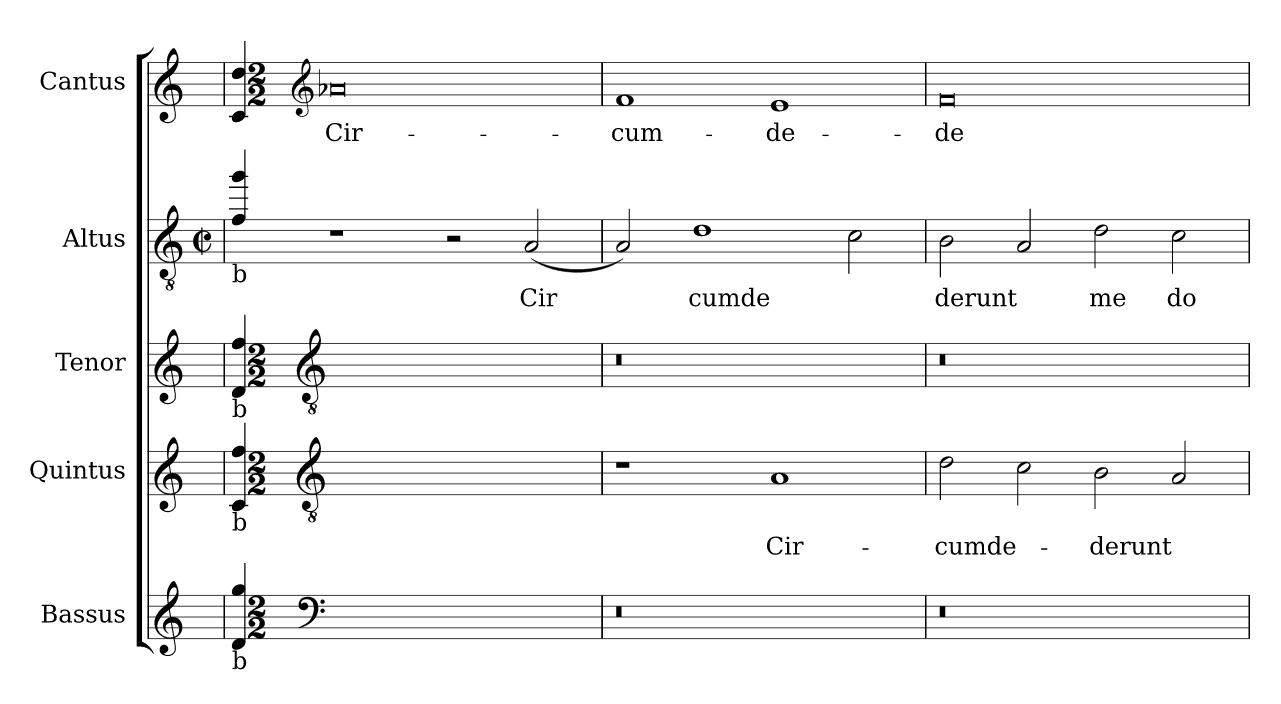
**kern	**kern	**text	**kern	**kern	**text	**kern	**text
*part5	*part4	*part4	*part3	*part2	*part2	*part1	*part1
*staff5	*staff4	*staff4	*staff3	*staff2	*staff2	*staff1	*staff1
*I"Bassus	*I"Quintus	*	*I"Tenor	*I"Altus	*	*I"Cantus	*
!!LO:PB:g=z
*stria5	*stria5	*	*stria5	*stria5	*	*stria5	*
*	*	*	*	*clefGv2	*	*	*
*	*	*	*	*M2/2	*	*	*
*	*	*	*	*met(c|)	*	*	*
=1	=1	=1!	=1	=1	=1!	=1!	=1!
!	!	!	!	!LO:TX:b:t=b	!	!	!
!	!	!	!LO:TX:b:t=b	!	!	!	!
!	!LO:TX:b:t=b	!	!	!	!	!	!
!LO:TX:b:t=b	!	!	!	!	!	!	!
4gg/ 4d/	4ff/ 4c/	.	4ff/ 4d/	4gg/ 4f/	.	4dd/ 4c/	.
*clefF4	*clefGv2	*	*clefGv2	*	*	*clefG2	*
*M2/2	*M2/2	*	*M2/2	*	*	*M2/2	*
*met(c|)	*met(c|)	*	*met(c|)	*	*	*met(c|)	*
!	!	!	!	!	!	!	!LO:LY:b:cj
0ryy	0ryy	.	0ryy	1r	.	0a-X	Cir-
.	.	.	.	2r	.	.	.
!	!	!	!	!	!LO:LY:b	!	!
.	.	.	.	(<2A/	Cir	.	.
=2	=2	=2	=2	=2	=2	=2	=2
!	!	!	!	!	!	!	!LO:LY:b:cj
0r	1r	.	0r	2A/)	.	1f	-cum-
!	!	!	!	!	!LO:LY:b:cj	!	!
.	.	.	.	1d	cumde	.	.
!	!	!LO:LY:b:cj	!	!	!	!	!LO:LY:b:cj
.	1A	Cir-	.	.	.	1e	-de-
.	.	.	.	2c\	.	.	.
=3	=3	=3	=3	=3	=3	=3	=3
!	!	!LO:LY:b:cj	!	!	!LO:LY:b	!	!LO:LY:b:cj
0r	2d\	-cumde-	0r	2B\	derunt	0f	-de-
.	2c\	.	.	2A/	.	.	.
!	!	!LO:LY:b	!	!	!LO:LY:b:cj	!	!
.	2B\	-derunt	.	2d\	me	.	.
!	!	!	!	!	!LO:LY:b:cj	!	!
.	2A/	.	.	2c\	do	.	.
=	=	=	=	=	=	=	=
*-	*-	*-	*-	*-	*-	*-	*-
